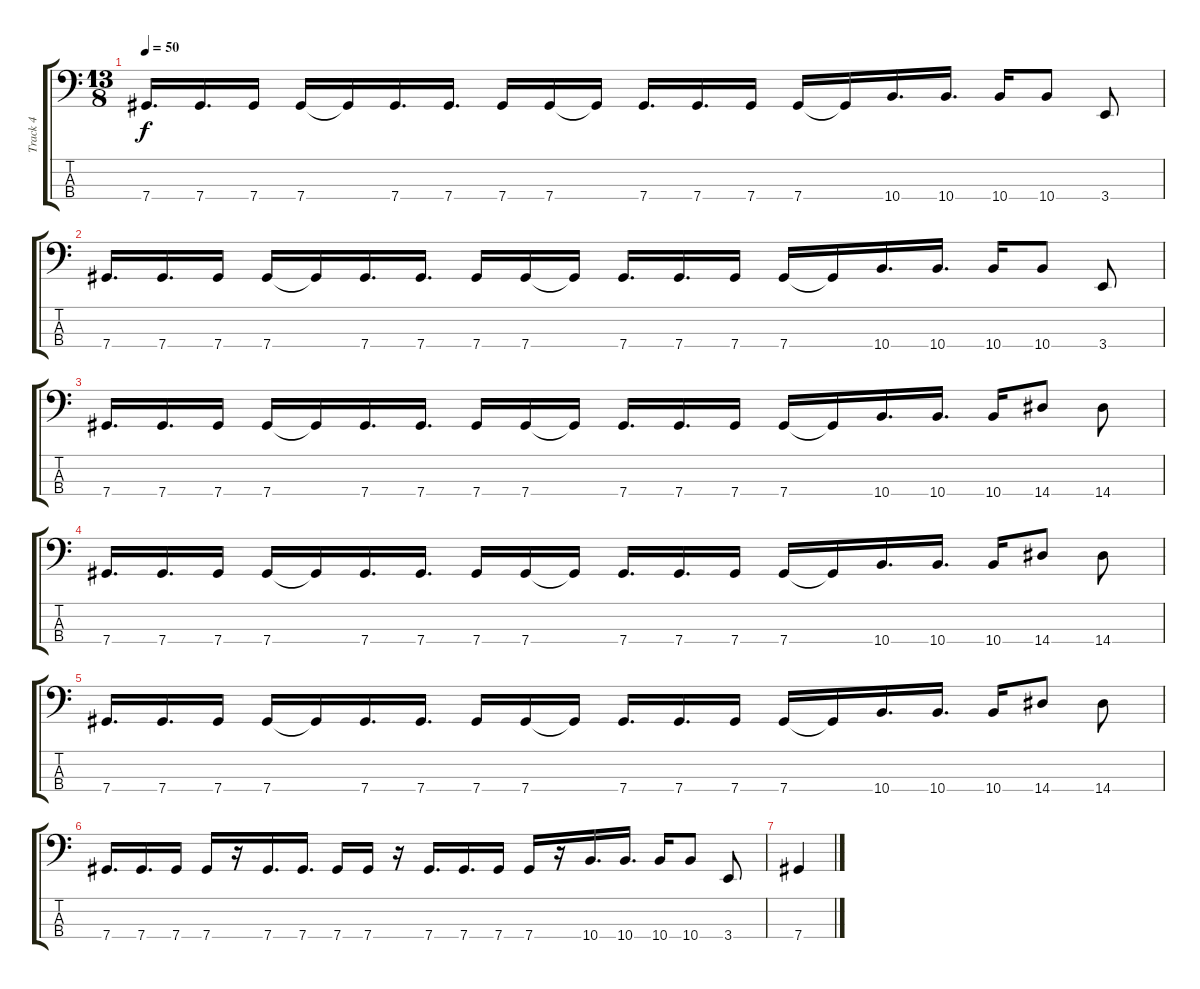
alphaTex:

\track ("Track 4" "Track 4") {instrument electricbasspick}
\staff {score tabs}
\tuning (Gb2 Db2 Ab1 Db1) {hide}
\ts (13 8)
\tempo 50
\clef f4
\ks c
7.4.16{d dy f} 7.4.16{d} 7.4.16 7.4.16 7.4{t}.16 7.4.16{d} 7.4.16{d} 7.4.16 7.4.16 7.4{t}.16 7.4.16{d} 7.4.16{d} 7.4.16 7.4.16 7.4{t}.16 10.4.16{d} 10.4.16{d} 10.4.16 10.4.8 3.4.8 |
7.4.16{d} 7.4.16{d} 7.4.16 7.4.16 7.4{t}.16 7.4.16{d} 7.4.16{d} 7.4.16 7.4.16 7.4{t}.16 7.4.16{d} 7.4.16{d} 7.4.16 7.4.16 7.4{t}.16 10.4.16{d} 10.4.16{d} 10.4.16 10.4.8 3.4.8 |
7.4.16{d} 7.4.16{d} 7.4.16 7.4.16 7.4{t}.16 7.4.16{d} 7.4.16{d} 7.4.16 7.4.16 7.4{t}.16 7.4.16{d} 7.4.16{d} 7.4.16 7.4.16 7.4{t}.16 10.4.16{d} 10.4.16{d} 10.4.16 14.4.8 14.4.8 |
7.4.16{d} 7.4.16{d} 7.4.16 7.4.16 7.4{t}.16 7.4.16{d} 7.4.16{d} 7.4.16 7.4.16 7.4{t}.16 7.4.16{d} 7.4.16{d} 7.4.16 7.4.16 7.4{t}.16 10.4.16{d} 10.4.16{d} 10.4.16 14.4.8 14.4.8 |
7.4.16{d} 7.4.16{d} 7.4.16 7.4.16 7.4{t}.16 7.4.16{d} 7.4.16{d} 7.4.16 7.4.16 7.4{t}.16 7.4.16{d} 7.4.16{d} 7.4.16 7.4.16 7.4{t}.16 10.4.16{d} 10.4.16{d} 10.4.16 14.4.8 14.4.8 |
7.4.16{d} 7.4.16{d} 7.4.16 7.4.16 r.16 7.4.16{d} 7.4.16{d} 7.4.16 7.4.16 r.16 7.4.16{d} 7.4.16{d} 7.4.16 7.4.16 r.16 10.4.16{d} 10.4.16{d} 10.4.16 10.4.8 3.4.8 |
7.4.4
